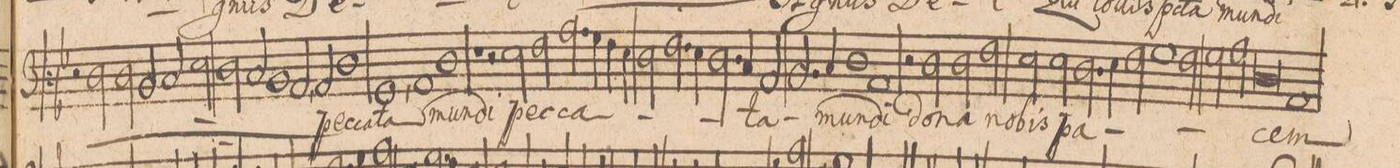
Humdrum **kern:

**kern	**text
*I"BASSVS.	*
*clefF3	*
*k[b-]	*
*met(c|)	*
*M2/1	*
2r	.
*	*ij
2F\	Qui
2F\	tol-
2D/	-lis
=54-	=54-
2E/	p(ec)-
2G\	.
2F\	-c(a)-
2E/	-ta
=55-	=55-
1D/	mun-
2C,</	-di
*	*Xij
2C/	pec-
=56-	=56-
1F\	-ca-
1BB-/,<	-ta
=57-	=57-
1C/	mun-
1F\	-di
=58-	=58-
1r	.
2r	.
2G\	pec-
=59-	=59-
2A\	.
2.c\	-ca-
4B-\	.
4A\	.
4G\	.
=60-	=60-
2F\	.
2.A\	.
4G\	.
2.F\	.
=61-	=61-
4E/	.
2C/	-ta
2.D/	mun-
4E/	.
=62-	=62-
1F\	.
1C/	-di
=63-	=63-
2r	.
2F\	do-
2F\	-na
2A\	no-
=64-	=64-
2G\	-bis
2G\	pa-
2.F\	.
4G\	.
=65-	=65-
2A\	.
1B-\	.
2A\	.
=66-	=66-
2B-\	.
2c\	.
0F\	.
=67-	=67-
1C/	-cem
=68-	=68-
*-	*-
